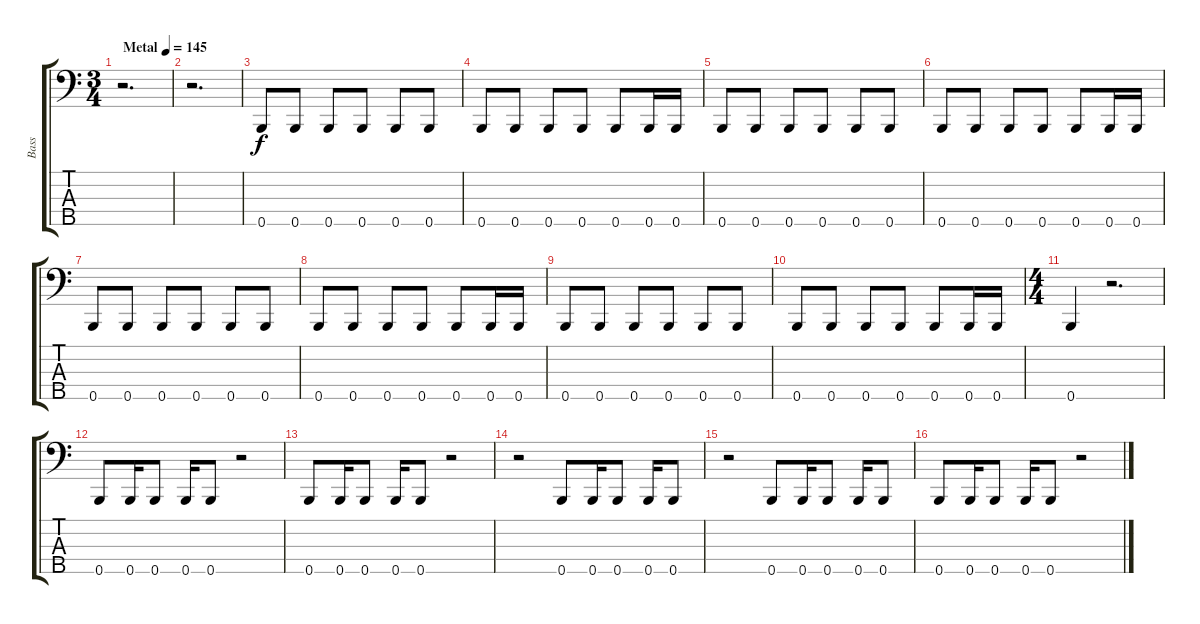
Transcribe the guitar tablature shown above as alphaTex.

\track ("Bass" "Bass") {instrument electricbassfinger}
\staff {score tabs}
\tuning (G2 D2 A1 E1 B0) {hide}
\ts (3 4)
\tempo (145 "Metal")
\clef f4
\ks c
r.2{d dy f instrument electricbassfinger} |
r.2{d} |
0.5.8 0.5.8 0.5.8 0.5.8 0.5.8 0.5.8 |
0.5.8 0.5.8 0.5.8 0.5.8 0.5.8 0.5.16 0.5.16 |
0.5.8 0.5.8 0.5.8 0.5.8 0.5.8 0.5.8 |
0.5.8 0.5.8 0.5.8 0.5.8 0.5.8 0.5.16 0.5.16 |
0.5.8 0.5.8 0.5.8 0.5.8 0.5.8 0.5.8 |
0.5.8 0.5.8 0.5.8 0.5.8 0.5.8 0.5.16 0.5.16 |
0.5.8 0.5.8 0.5.8 0.5.8 0.5.8 0.5.8 |
0.5.8 0.5.8 0.5.8 0.5.8 0.5.8 0.5.16 0.5.16 |
\ts (4 4)
0.5.4 r.2{d} |
0.5.8 0.5.16 0.5.8 0.5.16 0.5.8 r.2 |
0.5.8 0.5.16 0.5.8 0.5.16 0.5.8 r.2 |
r.2 0.5.8 0.5.16 0.5.8 0.5.16 0.5.8 |
r.2 0.5.8 0.5.16 0.5.8 0.5.16 0.5.8 |
0.5.8 0.5.16 0.5.8 0.5.16 0.5.8 r.2
